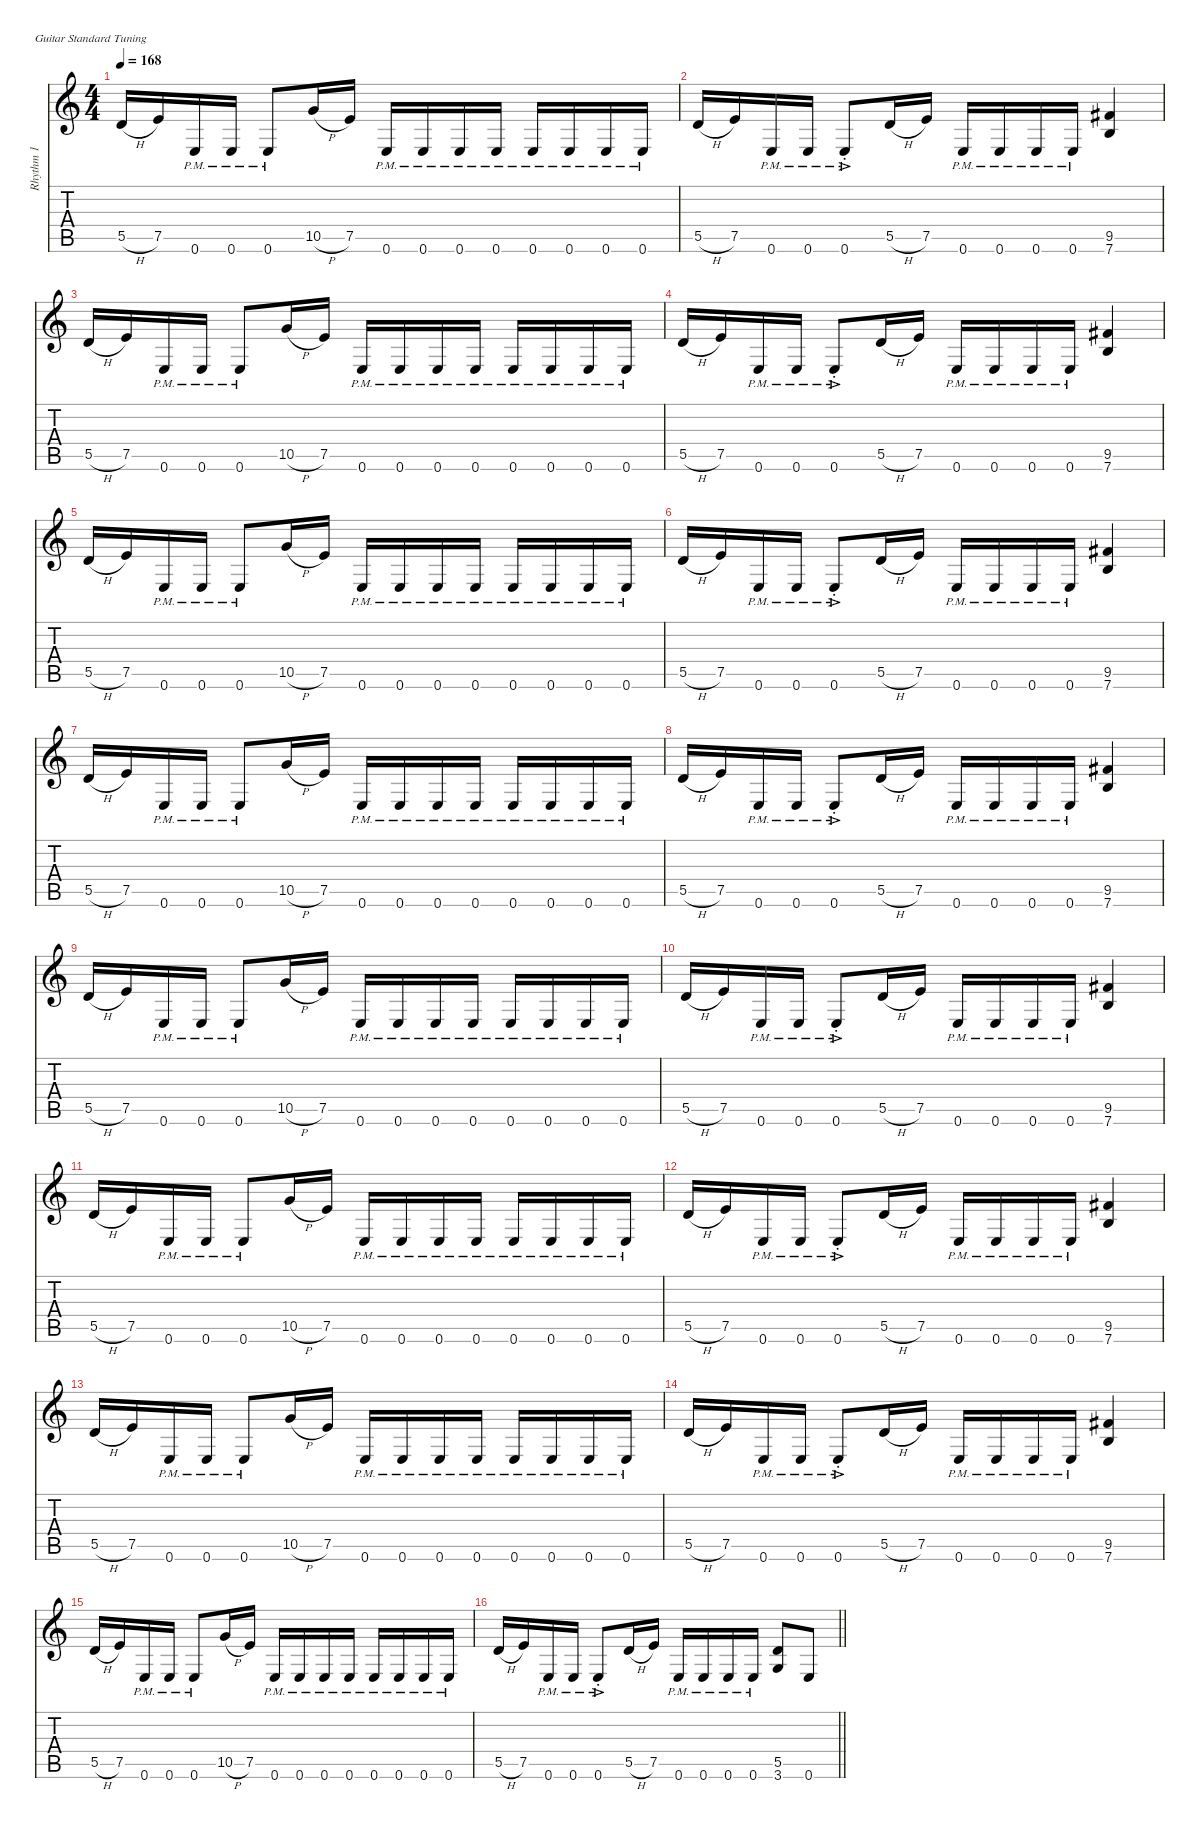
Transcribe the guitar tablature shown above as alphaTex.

\defaultSystemsLayout 4
\hideDynamics
\bracketExtendMode nobrackets
\firstSystemTrackNameMode fullname
\otherSystemsTrackNameOrientation horizontal
\track ("Rhythm 1" "dist.guit.") {defaultSystemsLayout 4 instrument distortionguitar}
\staff {score tabs}
\tuning (E4 B3 G3 D3 A2 E2)
\ts (4 4)
\tempo 168
\clef g2
\ks c
5.5{h}.16{dy f beam Up} 7.5.16{beam Up} 0.6{pm}.16{beam Up} 0.6{pm}.16{beam Up} 0.6{pm}.8{beam Up} 10.5{h}.16{beam Up} 7.5.16{beam Up} 0.6{pm}.16{beam Up} 0.6{pm}.16{beam Up} 0.6{pm}.16{beam Up} 0.6{pm}.16{beam Up} 0.6{pm}.16{beam Up} 0.6{pm}.16{beam Up} 0.6{pm}.16{beam Up} 0.6{pm}.16{beam Up} |
5.5{h}.16{beam Up} 7.5.16{beam Up} 0.6{pm}.16{beam Up} 0.6{pm}.16{beam Up} 0.6{ac pm st}.8{dy mf beam Up} 5.5{h}.16{dy f beam Up} 7.5.16{beam Up} 0.6{pm}.16{beam Up} 0.6{pm}.16{beam Up} 0.6{pm}.16{beam Up} 0.6{pm}.16{beam Up} (9.5{acc #} 7.6).4{beam Up} |
5.5{h}.16{beam Up} 7.5.16{beam Up} 0.6{pm}.16{beam Up} 0.6{pm}.16{beam Up} 0.6{pm}.8{beam Up} 10.5{h}.16{beam Up} 7.5.16{beam Up} 0.6{pm}.16{beam Up} 0.6{pm}.16{beam Up} 0.6{pm}.16{beam Up} 0.6{pm}.16{beam Up} 0.6{pm}.16{beam Up} 0.6{pm}.16{beam Up} 0.6{pm}.16{beam Up} 0.6{pm}.16{beam Up} |
5.5{h}.16{beam Up} 7.5.16{beam Up} 0.6{pm}.16{beam Up} 0.6{pm}.16{beam Up} 0.6{ac pm st}.8{dy mf beam Up} 5.5{h}.16{dy f beam Up} 7.5.16{beam Up} 0.6{pm}.16{beam Up} 0.6{pm}.16{beam Up} 0.6{pm}.16{beam Up} 0.6{pm}.16{beam Up} (9.5{acc #} 7.6).4{beam Up} |
5.5{h}.16{beam Up} 7.5.16{beam Up} 0.6{pm}.16{beam Up} 0.6{pm}.16{beam Up} 0.6{pm}.8{beam Up} 10.5{h}.16{beam Up} 7.5.16{beam Up} 0.6{pm}.16{beam Up} 0.6{pm}.16{beam Up} 0.6{pm}.16{beam Up} 0.6{pm}.16{beam Up} 0.6{pm}.16{beam Up} 0.6{pm}.16{beam Up} 0.6{pm}.16{beam Up} 0.6{pm}.16{beam Up} |
5.5{h}.16{beam Up} 7.5.16{beam Up} 0.6{pm}.16{beam Up} 0.6{pm}.16{beam Up} 0.6{ac pm st}.8{dy mf beam Up} 5.5{h}.16{dy f beam Up} 7.5.16{beam Up} 0.6{pm}.16{beam Up} 0.6{pm}.16{beam Up} 0.6{pm}.16{beam Up} 0.6{pm}.16{beam Up} (9.5{acc #} 7.6).4{beam Up} |
5.5{h}.16{beam Up} 7.5.16{beam Up} 0.6{pm}.16{beam Up} 0.6{pm}.16{beam Up} 0.6{pm}.8{beam Up} 10.5{h}.16{beam Up} 7.5.16{beam Up} 0.6{pm}.16{beam Up} 0.6{pm}.16{beam Up} 0.6{pm}.16{beam Up} 0.6{pm}.16{beam Up} 0.6{pm}.16{beam Up} 0.6{pm}.16{beam Up} 0.6{pm}.16{beam Up} 0.6{pm}.16{beam Up} |
5.5{h}.16{beam Up} 7.5.16{beam Up} 0.6{pm}.16{beam Up} 0.6{pm}.16{beam Up} 0.6{ac pm st}.8{dy mf beam Up} 5.5{h}.16{dy f beam Up} 7.5.16{beam Up} 0.6{pm}.16{beam Up} 0.6{pm}.16{beam Up} 0.6{pm}.16{beam Up} 0.6{pm}.16{beam Up} (9.5{acc #} 7.6).4{beam Up} |
5.5{h}.16{beam Up} 7.5.16{beam Up} 0.6{pm}.16{beam Up} 0.6{pm}.16{beam Up} 0.6{pm}.8{beam Up} 10.5{h}.16{beam Up} 7.5.16{beam Up} 0.6{pm}.16{beam Up} 0.6{pm}.16{beam Up} 0.6{pm}.16{beam Up} 0.6{pm}.16{beam Up} 0.6{pm}.16{beam Up} 0.6{pm}.16{beam Up} 0.6{pm}.16{beam Up} 0.6{pm}.16{beam Up} |
5.5{h}.16{beam Up} 7.5.16{beam Up} 0.6{pm}.16{beam Up} 0.6{pm}.16{beam Up} 0.6{ac pm st}.8{dy mf beam Up} 5.5{h}.16{dy f beam Up} 7.5.16{beam Up} 0.6{pm}.16{beam Up} 0.6{pm}.16{beam Up} 0.6{pm}.16{beam Up} 0.6{pm}.16{beam Up} (9.5{acc #} 7.6).4{beam Up} |
5.5{h}.16{beam Up} 7.5.16{beam Up} 0.6{pm}.16{beam Up} 0.6{pm}.16{beam Up} 0.6{pm}.8{beam Up} 10.5{h}.16{beam Up} 7.5.16{beam Up} 0.6{pm}.16{beam Up} 0.6{pm}.16{beam Up} 0.6{pm}.16{beam Up} 0.6{pm}.16{beam Up} 0.6{pm}.16{beam Up} 0.6{pm}.16{beam Up} 0.6{pm}.16{beam Up} 0.6{pm}.16{beam Up} |
5.5{h}.16{beam Up} 7.5.16{beam Up} 0.6{pm}.16{beam Up} 0.6{pm}.16{beam Up} 0.6{ac pm st}.8{dy mf beam Up} 5.5{h}.16{dy f beam Up} 7.5.16{beam Up} 0.6{pm}.16{beam Up} 0.6{pm}.16{beam Up} 0.6{pm}.16{beam Up} 0.6{pm}.16{beam Up} (9.5{acc #} 7.6).4{beam Up} |
5.5{h}.16{beam Up} 7.5.16{beam Up} 0.6{pm}.16{beam Up} 0.6{pm}.16{beam Up} 0.6{pm}.8{beam Up} 10.5{h}.16{beam Up} 7.5.16{beam Up} 0.6{pm}.16{beam Up} 0.6{pm}.16{beam Up} 0.6{pm}.16{beam Up} 0.6{pm}.16{beam Up} 0.6{pm}.16{beam Up} 0.6{pm}.16{beam Up} 0.6{pm}.16{beam Up} 0.6{pm}.16{beam Up} |
5.5{h}.16{beam Up} 7.5.16{beam Up} 0.6{pm}.16{beam Up} 0.6{pm}.16{beam Up} 0.6{ac pm st}.8{dy mf beam Up} 5.5{h}.16{dy f beam Up} 7.5.16{beam Up} 0.6{pm}.16{beam Up} 0.6{pm}.16{beam Up} 0.6{pm}.16{beam Up} 0.6{pm}.16{beam Up} (9.5{acc #} 7.6).4{beam Up} |
5.5{h}.16{beam Up} 7.5.16{beam Up} 0.6{pm}.16{beam Up} 0.6{pm}.16{beam Up} 0.6{pm}.8{beam Up} 10.5{h}.16{beam Up} 7.5.16{beam Up} 0.6{pm}.16{beam Up} 0.6{pm}.16{beam Up} 0.6{pm}.16{beam Up} 0.6{pm}.16{beam Up} 0.6{pm}.16{beam Up} 0.6{pm}.16{beam Up} 0.6{pm}.16{beam Up} 0.6{pm}.16{beam Up} |
\barLineRight lightlight
5.5{h}.16{beam Up} 7.5.16{beam Up} 0.6{pm}.16{beam Up} 0.6{pm}.16{beam Up} 0.6{ac pm st}.8{dy mf beam Up} 5.5{h}.16{dy f beam Up} 7.5.16{beam Up} 0.6{pm}.16{beam Up} 0.6{pm}.16{beam Up} 0.6{pm}.16{beam Up} 0.6{pm}.16{beam Up} (5.5 3.6).8{beam Up} 0.6.8{beam Up}
